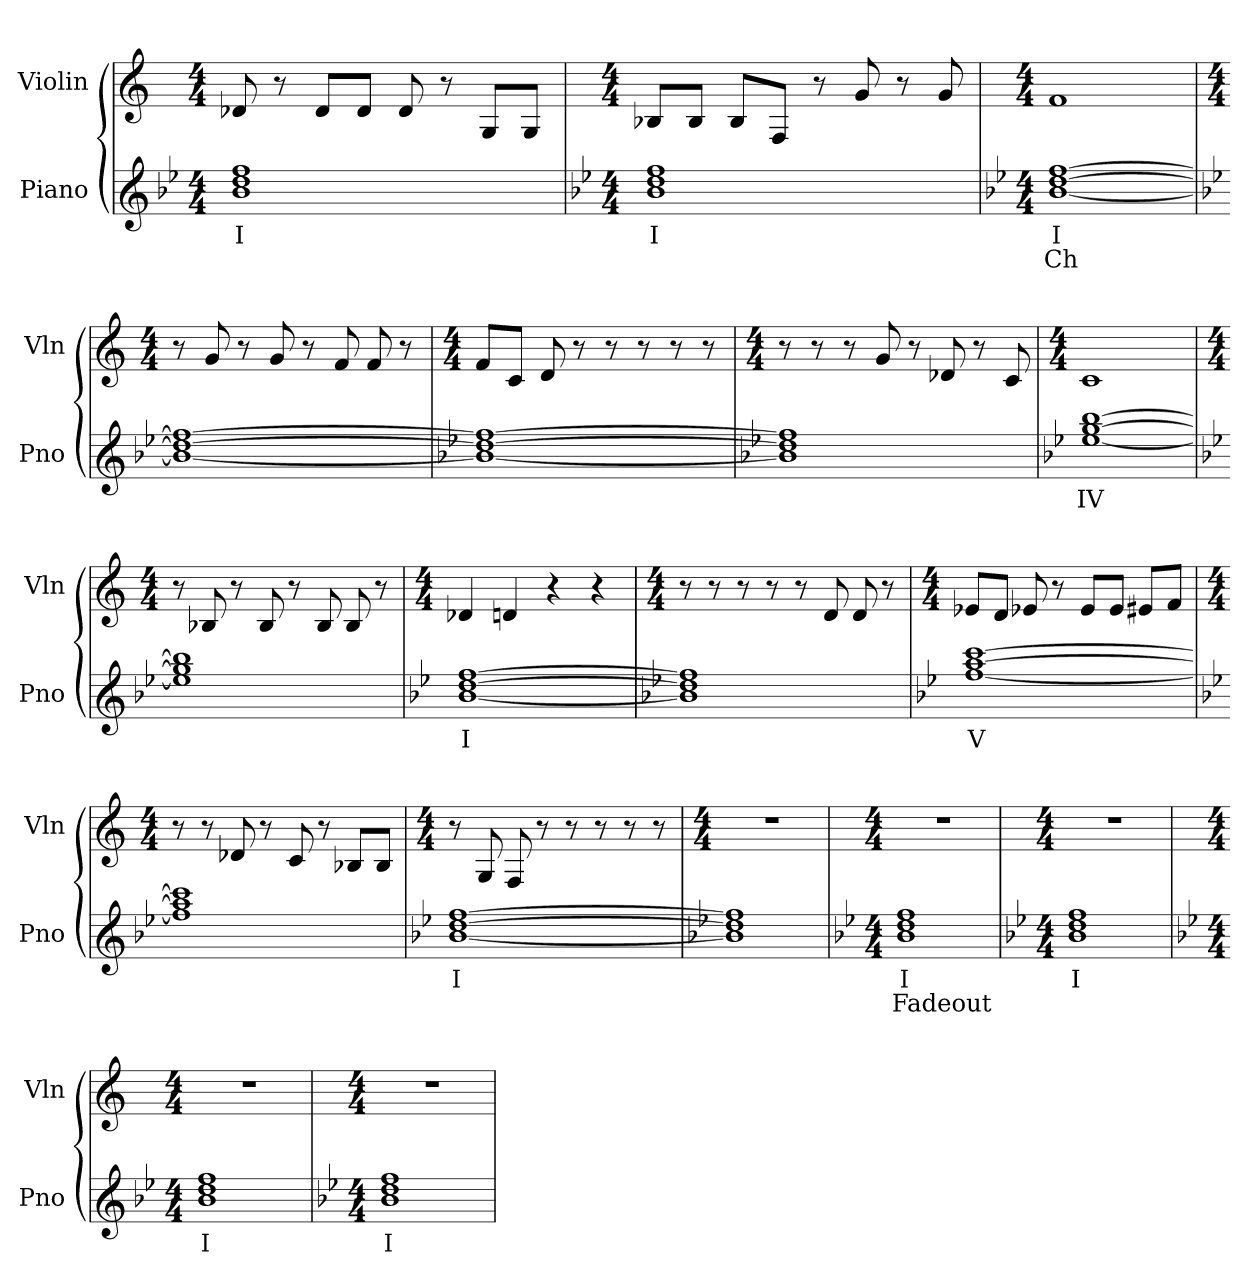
**kern	**text	**text	**kern
*part2	*part2	*part2	*part1
*staff2	*staff2	*staff2	*staff1
*I"Piano	*	*	*I"Violin
*I'Pno	*	*	*I'Vln
*k[b-e-]	*	*	*
*B-:	*	*	*
*M4/4	*	*	*M4/4
=	=	=	=
1b- 1dd 1ff	I	.	8d-X
.	.	.	8r
.	.	.	8d-L
.	.	.	8d-J
.	.	.	8d-
.	.	.	8r
.	.	.	8GL
.	.	.	8GJ
=	=	=	=
*k[b-e-]	*	*	*
*B-:	*	*	*
*M4/4	*	*	*M4/4
1b- 1dd 1ff	I	.	8B-XL
.	.	.	8B-J
.	.	.	8B-L
.	.	.	8FJ
.	.	.	8r
.	.	.	8g
.	.	.	8r
.	.	.	8g
=	=	=	=
*k[b-e-]	*	*	*
*B-:	*	*	*
*M4/4	*	*	*M4/4
[1b- [1dd [1ff	I	Ch	1f
=	=	=	=
*k[b-e-]	*	*	*
*B-:	*	*	*
*	*	*	*M4/4
1b-_ 1dd_ 1ff_	.	.	8r
.	.	.	8g
.	.	.	8r
.	.	.	8g
.	.	.	8r
.	.	.	8f
.	.	.	8f
.	.	.	8r
=	=	=	=
*k[b-e-]	*	*	*
*B-:	*	*	*
*	*	*	*M4/4
1b-_ 1dd_ 1ff_	.	.	8fL
.	.	.	8cJ
.	.	.	8d
.	.	.	8r
.	.	.	8r
.	.	.	8r
.	.	.	8r
.	.	.	8r
=	=	=	=
*k[b-e-]	*	*	*
*B-:	*	*	*
*	*	*	*M4/4
1b-] 1dd] 1ff]	.	.	8r
.	.	.	8r
.	.	.	8r
.	.	.	8g
.	.	.	8r
.	.	.	8d-X
.	.	.	8r
.	.	.	8c
=	=	=	=
*k[b-e-]	*	*	*
*B-:	*	*	*
*	*	*	*M4/4
[1ee- [1gg [1bb-	IV	.	1c
=	=	=	=
*k[b-e-]	*	*	*
*B-:	*	*	*
*	*	*	*M4/4
1ee-] 1gg] 1bb-]	.	.	8r
.	.	.	8B-X
.	.	.	8r
.	.	.	8B-
.	.	.	8r
.	.	.	8B-
.	.	.	8B-
.	.	.	8r
=	=	=	=
*k[b-e-]	*	*	*
*B-:	*	*	*
*	*	*	*M4/4
[1b- [1dd [1ff	I	.	4d-X
.	.	.	4dn
.	.	.	4r
.	.	.	4r
=	=	=	=
*k[b-e-]	*	*	*
*B-:	*	*	*
*	*	*	*M4/4
1b-] 1dd] 1ff]	.	.	8r
.	.	.	8r
.	.	.	8r
.	.	.	8r
.	.	.	8r
.	.	.	8d
.	.	.	8d
.	.	.	8r
=	=	=	=
*k[b-e-]	*	*	*
*B-:	*	*	*
*	*	*	*M4/4
[1ff [1aa [1ccc	V	.	8e-XL
.	.	.	8dJ
.	.	.	8e-X
.	.	.	8r
.	.	.	8e-L
.	.	.	8e-J
.	.	.	8e#XL
.	.	.	8fJ
=	=	=	=
*k[b-e-]	*	*	*
*B-:	*	*	*
*	*	*	*M4/4
1ff] 1aa] 1ccc]	.	.	8r
.	.	.	8r
.	.	.	8d-X
.	.	.	8r
.	.	.	8c
.	.	.	8r
.	.	.	8B-XL
.	.	.	8B-J
=	=	=	=
*k[b-e-]	*	*	*
*B-:	*	*	*
*	*	*	*M4/4
[1b- [1dd [1ff	I	.	8r
.	.	.	8G
.	.	.	8F
.	.	.	8r
.	.	.	8r
.	.	.	8r
.	.	.	8r
.	.	.	8r
=	=	=	=
*k[b-e-]	*	*	*
*B-:	*	*	*
*	*	*	*M4/4
1b-] 1dd] 1ff]	.	.	1r
=	=	=	=
*k[b-e-]	*	*	*
*B-:	*	*	*
*M4/4	*	*	*M4/4
1b- 1dd 1ff	I	Fadeout	1r
=	=	=	=
*k[b-e-]	*	*	*
*B-:	*	*	*
*M4/4	*	*	*M4/4
1b- 1dd 1ff	I	.	1r
=	=	=	=
*k[b-e-]	*	*	*
*B-:	*	*	*
*M4/4	*	*	*M4/4
1b- 1dd 1ff	I	.	1r
=	=	=	=
*k[b-e-]	*	*	*
*B-:	*	*	*
*M4/4	*	*	*M4/4
1b- 1dd 1ff	I	.	1r
=	=	=	=
*-	*-	*-	*-
